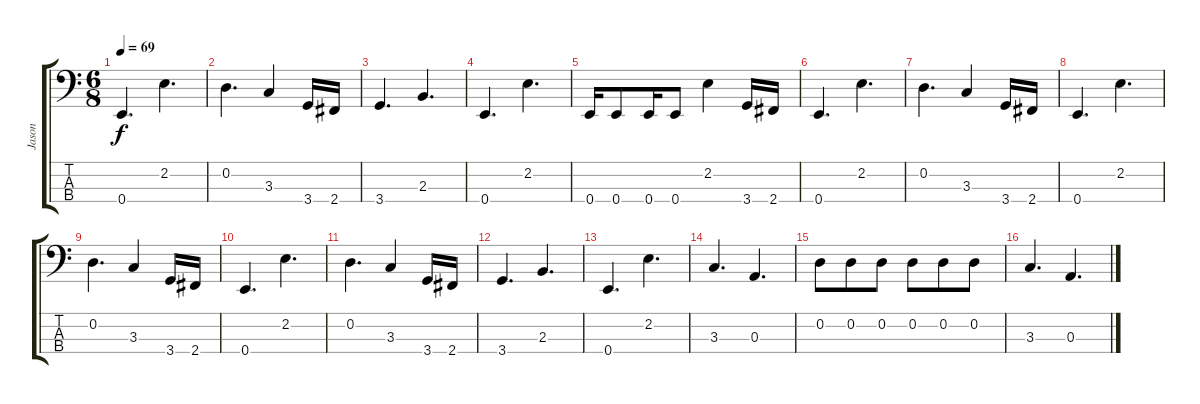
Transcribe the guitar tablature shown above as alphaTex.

\track ("Jason" "Jason") {instrument electricbasspick}
\staff {score tabs}
\tuning (G2 D2 A1 E1) {hide}
\ts (6 8)
\tempo 69
\clef f4
\ks c
0.4.4{d dy f} 2.2.4{d} |
0.2.4{d} 3.3.4 3.4.16 2.4.16 |
3.4.4{d} 2.3.4{d} |
0.4.4{d} 2.2.4{d} |
0.4.16 0.4.8 0.4.16 0.4.8 2.2.4 3.4.16 2.4.16 |
0.4.4{d} 2.2.4{d} |
0.2.4{d} 3.3.4 3.4.16 2.4.16 |
0.4.4{d} 2.2.4{d} |
0.2.4{d} 3.3.4 3.4.16 2.4.16 |
0.4.4{d} 2.2.4{d} |
0.2.4{d} 3.3.4 3.4.16 2.4.16 |
3.4.4{d} 2.3.4{d} |
0.4.4{d} 2.2.4{d} |
3.3.4{d} 0.3.4{d} |
0.2.8 0.2.8 0.2.8 0.2.8 0.2.8 0.2.8 |
3.3.4{d} 0.3.4{d}
